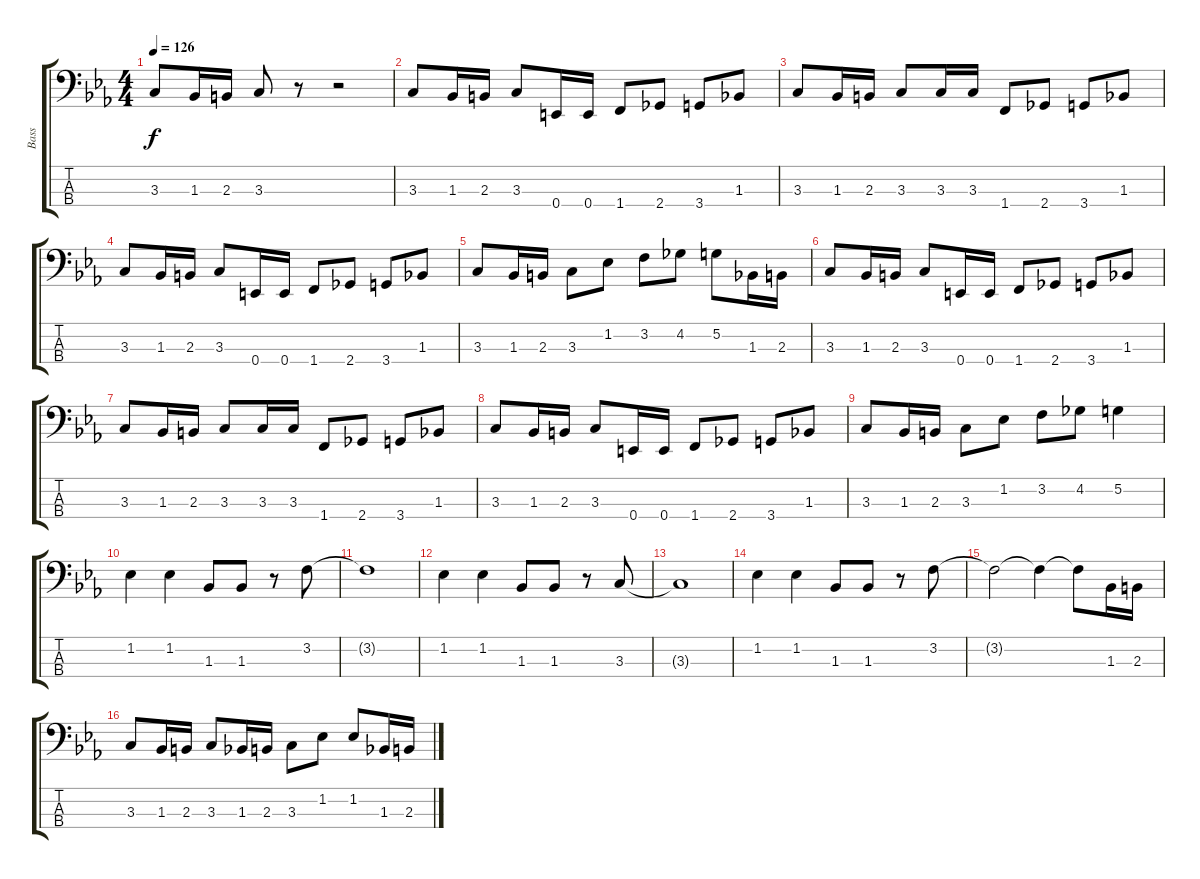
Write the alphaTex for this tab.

\track ("Bass" "Bass") {instrument electricbasspick}
\staff {score tabs}
\tuning (G2 D2 A1 E1) {hide}
\ts (4 4)
\tempo 126
\clef f4
\ks eb
3.3.8{dy f} 1.3.16 2.3.16 3.3.8 r.8 r.2 |
3.3.8 1.3.16 2.3.16 3.3.8 0.4.16 0.4.16 1.4.8 2.4.8 3.4.8 1.3.8 |
3.3.8 1.3.16 2.3.16 3.3.8 3.3.16 3.3.16 1.4.8 2.4.8 3.4.8 1.3.8 |
3.3.8 1.3.16 2.3.16 3.3.8 0.4.16 0.4.16 1.4.8 2.4.8 3.4.8 1.3.8 |
3.3.8 1.3.16 2.3.16 3.3.8 1.2.8 3.2.8 4.2.8 5.2.8 1.3.16 2.3.16 |
3.3.8 1.3.16 2.3.16 3.3.8 0.4.16 0.4.16 1.4.8 2.4.8 3.4.8 1.3.8 |
3.3.8 1.3.16 2.3.16 3.3.8 3.3.16 3.3.16 1.4.8 2.4.8 3.4.8 1.3.8 |
3.3.8 1.3.16 2.3.16 3.3.8 0.4.16 0.4.16 1.4.8 2.4.8 3.4.8 1.3.8 |
3.3.8 1.3.16 2.3.16 3.3.8 1.2.8 3.2.8 4.2.8 5.2.4 |
1.2.4 1.2.4 1.3.8 1.3.8 r.8 3.2.8 |
3.2{t}.1 |
1.2.4 1.2.4 1.3.8 1.3.8 r.8 3.3.8 |
3.3{t}.1 |
1.2.4 1.2.4 1.3.8 1.3.8 r.8 3.2.8 |
3.2{t}.2 3.2{t}.4 3.2{t}.8 1.3.16 2.3.16 |
3.3.8 1.3.16 2.3.16 3.3.8 1.3.16 2.3.16 3.3.8 1.2.8 1.2.8 1.3.16 2.3.16
